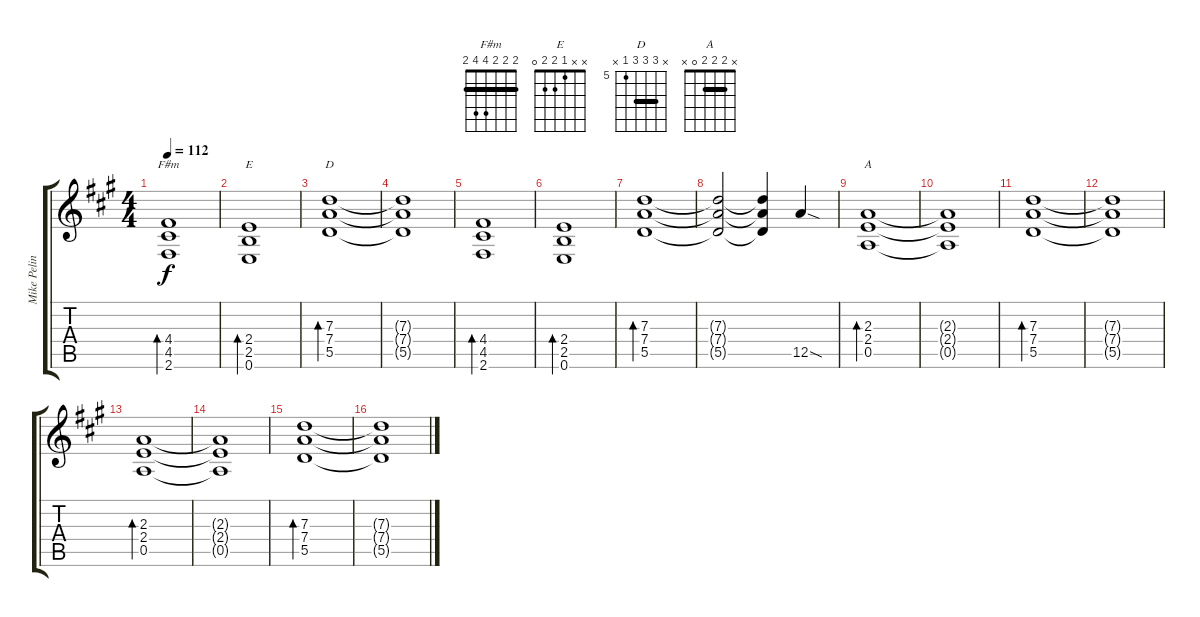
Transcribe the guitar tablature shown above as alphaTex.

\track ("Mike Pelino" "Mike Pelin") {instrument distortionguitar}
\staff {score tabs}
\tuning (E4 B3 G3 D3 A2 E2) {hide}
\chord ("F#m" 2 2 2 4 4 2) {barre 2}
\chord ("E" x x 1 2 2 0)
\chord ("D" x 7 7 7 5 x) {firstfret 5 barre 7}
\chord ("A" x 2 2 2 0 x) {barre 2}
\ts (4 4)
\tempo 112
\clef g2
\ks a
(4.4 4.5 2.6).1{bd 60 ch "F#m" dy f} |
(2.4 2.5 0.6).1{bd 60 ch "E"} |
(7.3 7.4 5.5).1{bd 60 ch "D"} |
(7.3{t} 7.4{t} 5.5{t}).1 |
(4.4 4.5 2.6).1{bd 60} |
(2.4 2.5 0.6).1{bd 60} |
(7.3 7.4 5.5).1{bd 60} |
(7.3{t} 7.4{t} 5.5{t}).2 (7.3{t} 7.4{t} 5.5{t}).4 12.5{sod}.4 |
(2.3 2.4 0.5).1{bd 60 ch "A"} |
(2.3{t} 2.4{t} 0.5{t}).1 |
(7.3 7.4 5.5).1{bd 60} |
(7.3{t} 7.4{t} 5.5{t}).1 |
(2.3 2.4 0.5).1{bd 60} |
(2.3{t} 2.4{t} 0.5{t}).1 |
(7.3 7.4 5.5).1{bd 60} |
(7.3{t} 7.4{t} 5.5{t}).1
